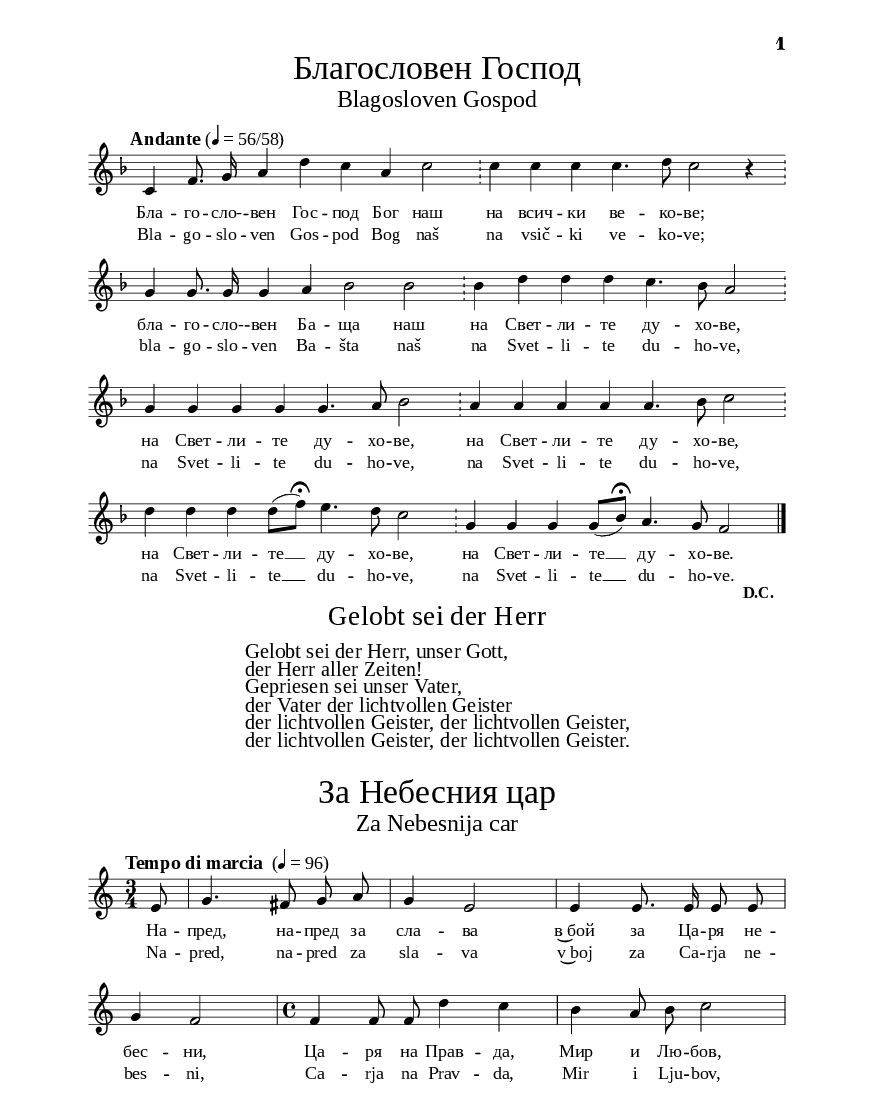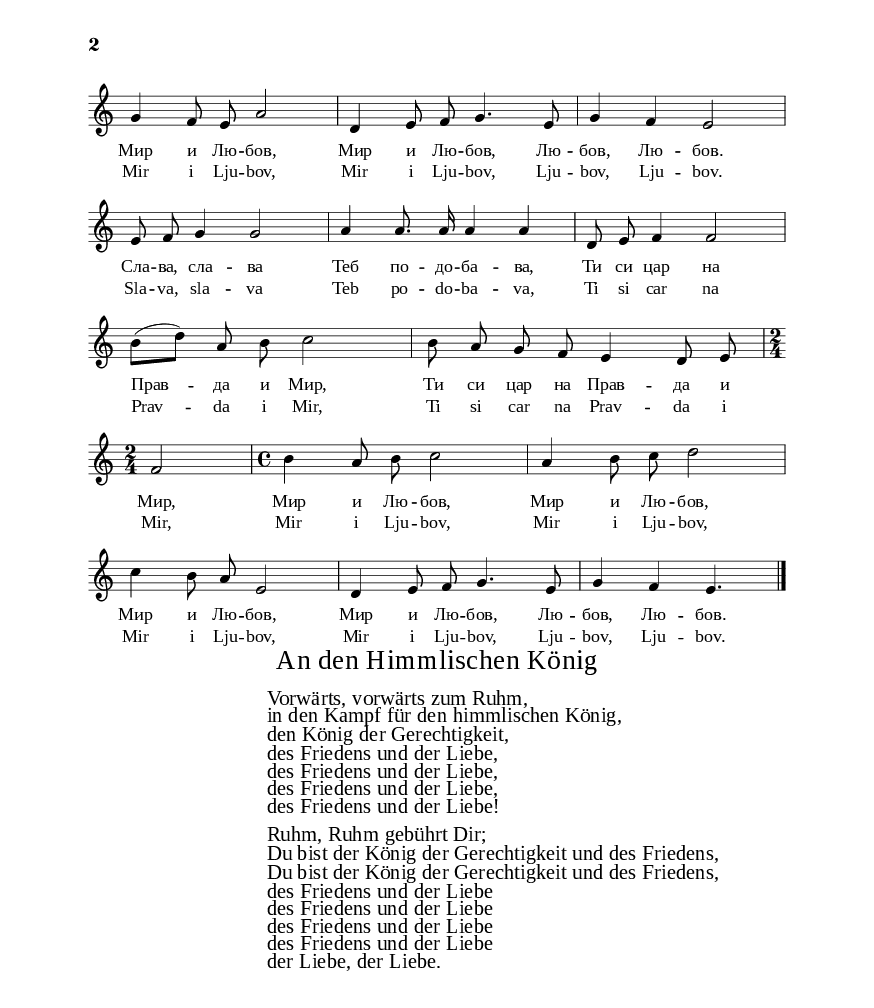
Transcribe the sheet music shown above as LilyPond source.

\version "2.24.2"

% include paper part and global functions
\include "include/globals.ily"

\bookpart {
  \label #'ref040
  \tocItem \markup "Благословен Господ – Blagosloven Gospod"
  \include "include/bookpart-paper.ily"
  \score {
    \include "include/score-layout.ily"

    \new Voice \absolute {
      \clef treble
      \omit Score.TimeSignature
      \cadenzaOn % allows custom bar lines
      \key f \major
      \tempoFunc "Andante" 4 "56/58"
      \override Staff.BarLine.gap = 0.5
      \autoBeamOff
      \autoBeamOff

      c'4 f'8. g'16 a'4 d'' c'' a' c''2 | \bar "!" c''4 c'' c'' c''4. d''8 c''2 r4 | \bar "!" \break
      g'4 g'8. g'16 g'4 a' bes'2 bes' | \bar "!" bes'4 d'' d'' d'' c''4. bes'8 a'2 | \bar "!" \break
      g'4 g' g' g' g'4. a'8 bes'2 | \bar "!" a'4 a' a' a' a'4. bes'8 c''2 | \bar "!" \break
      d''4 d'' d'' d''8 ([f'']) \fermata e''4. d''8 c''2 | \bar "!" g'4 g' g' g'8 ([ bes' ]) \fermata a'4. g'8 f'2 | \bar "|."
    }
    \addlyrics {
      Бла -- го --
      "сло-" -- вен Гос -- под Бог наш на всич -- ки ве
      -- ко -- ве; бла -- го -- "сло-" -- вен Ба -- ща наш
      на Свет -- ли -- те ду -- хо -- ве, на Свет --
      ли -- те ду -- хо -- ве, на Свет -- ли -- те ду
      -- хо -- ве, на Свет -- ли -- те __ ду -- хо -- ве,
      на Свет -- ли -- те __ ду -- хо -- ве.}
    \addlyrics {
      Bla -- go --
      slo -- ven Gos -- pod Bog naš na vsič -- ki ve
      -- ko -- ve; bla -- go -- slo -- ven Ba -- šta naš
      na Svet -- li -- te du -- ho -- ve, na Svet --
      li -- te du -- ho -- ve, na Svet -- li -- te du
      -- ho -- ve, na Svet -- li -- te __ du -- ho -- ve,
      na Svet -- li -- te __ du -- ho -- ve.}

      \header {
        title = \titleFunc "Благословен Господ" "Blagosloven Gospod"
      }

      \midi{}

    } % score

    \markup \dc-one "D.C."

    % include foreign translation(s) of the song
    \version "2.24.3"

\markup \fill-line { \fontsize #deTitleFontSize "Gelobt sei der Herr" }
\markup \null
\markup \null
\markup \abs-fontsize #10 {
  \hspace #20
  \override #`(baseline-skip . ,deCoupletBaselineSkip)

  \column {

    \line { " "Gelobt sei der Herr, unser Gott,}

    \line { " "der Herr aller Zeiten!}

    \line { " "Gepriesen sei unser Vater,}

    \line { " "der Vater der lichtvollen Geister}

    \line { " "der lichtvollen Geister, der lichtvollen Geister,  }
    \line { " "der lichtvollen Geister, der lichtvollen Geister.  }

  }
}

    \markup \empty-two

    \label #'ref041
    \tocItem \markup "За Небесния цар – Za Nebesnija car"

    \include "include/bookpart-paper.ily"
    \score {
      \include "include/score-layout.ily"

      \new Voice \absolute  {
        \clef treble
        \key c \major
        \time 3/4
        \tempoFunc "Tempo di marcia " 4 "96"
        \autoBeamOff
        \partial 8


        e'8 | g'4. fis'8 g' a ' | g'4 e'2 | e'4 e'8. e'16 e'8 e' | \break

        g'4 f'2 | \time 4/4  f'4 f'8 f' d''4 c'' | b'4 a'8 b' c''2 \break |

        g'4 f'8 e' a'2 | d'4 e'8 f' g'4. e'8 | g'4 f' e'2 \break |

        e'8 f' g'4 g'2 | a'4 a'8. a'16 a'4 a' | d'8 e' f'4 f'2 \break |

        b'8 ([ d'' ]) a' b' c''2 | b'8 a' g' f' e'4 d'8 e' \break |

        \time 2/4  f'2 |  \time 4/4  b'4 a'8 b' c''2 |  a'4 b'8 c'' d''2 \break |

        c''4 b'8 a' e'2 | d'4 e'8 f' g'4. e'8 |  g'4 f' e'4. \bar "|."
      }

      \addlyrics {
        На -- пред,
        на -- пред за сла -- ва в~бой за Ца -- ря не --
        бес -- ни, Ца -- ря на Прав -- да, Мир и Лю --
        бов, Мир и Лю -- бов, Мир и Лю -- бов, Лю --
        бов, Лю -- бов. Сла -- ва, сла -- ва Теб по --
        до -- ба -- ва, Ти си цар на Прав -- да и Мир,
        Ти си цар на Прав -- да и Мир, Мир и Лю --
        бов, Мир и Лю -- бов, Мир и Лю -- бов, Мир и
        Лю -- бов, Лю -- бов, Лю -- бов.}
    \addlyrics {
        Na -- pred,
        na -- pred za sla -- va v~boj za Ca -- rja ne --
        bes -- ni, Ca -- rja na Prav -- da, Mir i Lju --
        bov, Mir i Lju -- bov, Mir i Lju -- bov, Lju --
        bov, Lju -- bov. Sla -- va, sla -- va Teb po --
        do -- ba -- va, Ti si car na Prav -- da i Mir,
        Ti si car na Prav -- da i Mir, Mir i Lju --
        bov, Mir i Lju -- bov, Mir i Lju -- bov, Mir i
        Lju -- bov, Lju -- bov, Lju -- bov.}

          \header {
            title = \titleFunc "За Небесния цар" "Za Nebesnija car"
          }

          \midi{}

        } % score

        \version "2.24.3"

\markup \fill-line { \fontsize #deTitleFontSize "An den Himmlischen König" }
\markup \null
\markup \null
\markup \abs-fontsize #10 {
  \hspace #23
  \override #`(baseline-skip . ,deCoupletBaselineSkip)

  \column {

    \line { " "Vorwärts, vorwärts zum Ruhm,}

    \line { " "in den Kampf für den himmlischen König, }

    \line { " "den König der Gerechtigkeit,}

    \line { " "des Friedens und der Liebe,}
    \line { " "des Friedens und der Liebe,}
    \line { " "des Friedens und der Liebe,}
    \line { " "des Friedens und der Liebe!}

   \vspace #0.5
    \line { " "Ruhm, Ruhm gebührt Dir;}

    \line { " "Du bist der König der Gerechtigkeit und des Friedens,}

    \line { " "Du bist der König der Gerechtigkeit und des Friedens,}

    \line { " "des Friedens und der Liebe }
    \line { " "des Friedens und der Liebe }
    \line { " "des Friedens und der Liebe }
    \line { " "des Friedens und der Liebe }

    \line { " "der Liebe, der Liebe.}

  }
}


      } % bookpart
